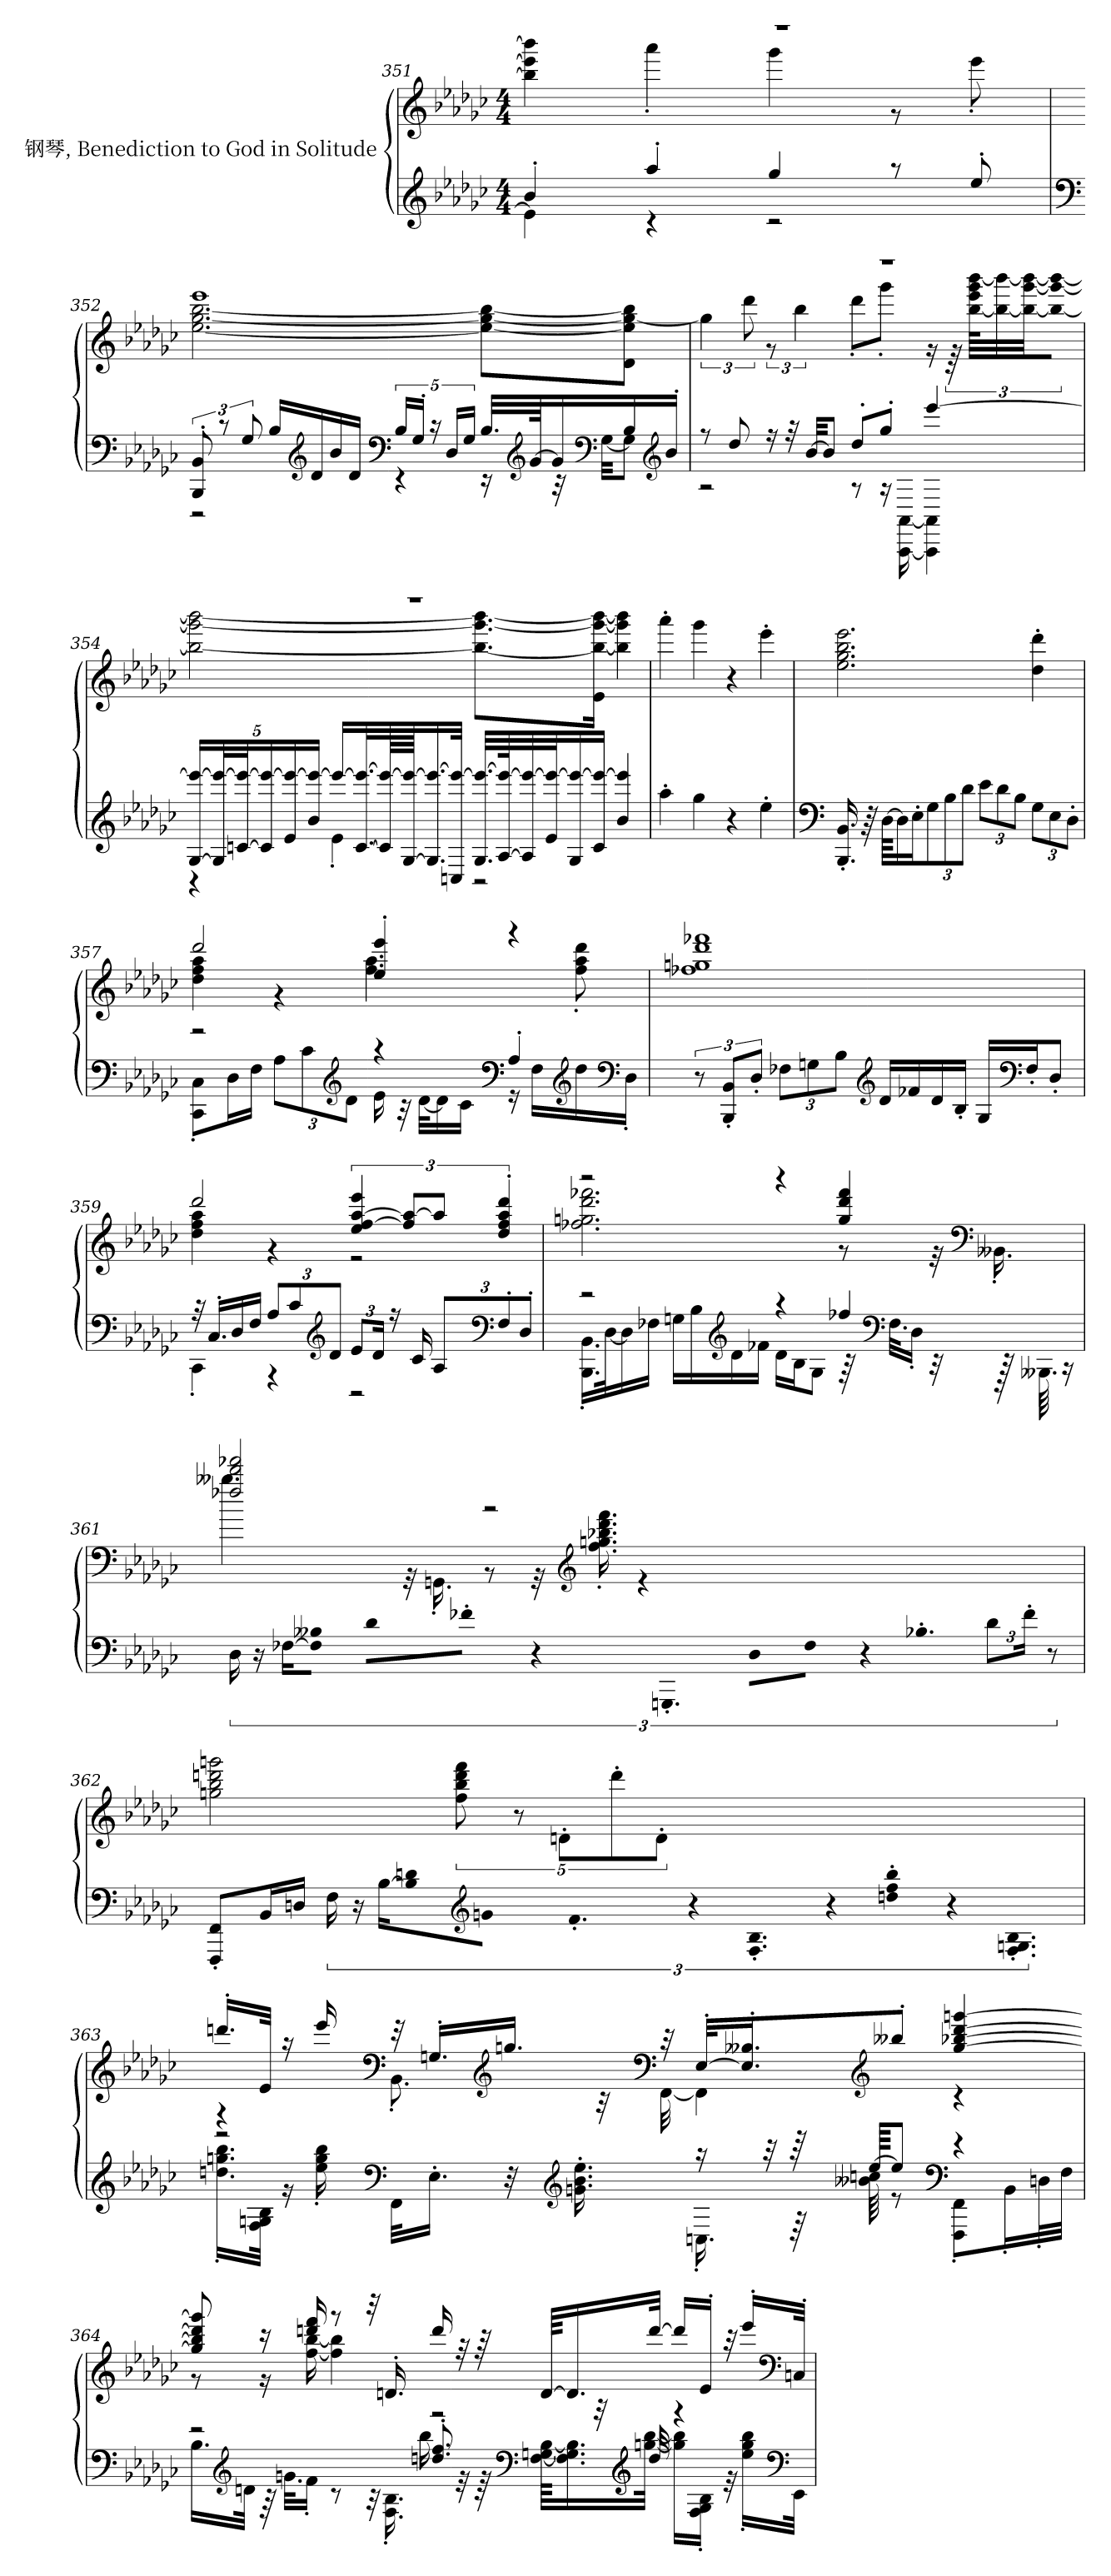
**kern	**kern
*part1	*part1
*staff2	*staff1
*I"钢琴, Benediction to God in Solitude	*
!!LO:LB:g=z
*clefG2	*clefG2
*k[b-e-a-d-g-c-]	*k[b-e-a-d-g-c-]
*M4/4	*M4/4
=351	=351
*^	*^
4b-'/	4e-\]	1r	4bb-\] 4eee-\] 4bbb-\]
4aa-'/	4r	.	4aaa-'\
4gg-/	2r	.	4ggg-\
8r	.	.	8r
8ee-'/	.	.	8eee-'\
=352	=352	=352	=352
*clefF4	*	*	*
12BBB-/' 12BB-/'	2r	1eee-	[2.ee-\ [2.gg-\ [2.bb-\
12r	.	.	.
12G-/	.	.	.
16B-/LL	.	.	.
*clefG2	*	*	*
16d-/	.	.	.
16b-/	.	.	.
16d-/JJ	.	.	.
*clefF4	*	*	*
20B-/LL	4r	.	.
20G-'/JJ	.	.	.
20r	.	.	.
20D-/LL	.	.	.
20G-/JJ	.	.	.
32.B-/LLL	16r	.	8ee-\_ 8gg-\_ 8bb-\_L
*clefG2	*	*	*
[64g-/JK	.	.	.
16g-/]	32r	.	.
*clefF4	*	*	*
.	[32G-\KKL	.	.
16B-/	8G-\J]	.	8d-\ 8ee-\] 8gg-\_ 8bb-\]J
*clefG2	*	*	*
16b-'/JJ	.	.	.
!!LO:LB:g=z	!!
=353	=353	=353	=353
8r	2r	1r	6gg-\]
8dd-/	.	.	.
.	.	.	12ddd-\
16r	.	.	12r
32r	.	.	.
.	.	.	6bb-\
[32b-/KKL	.	.	.
8b-/J]	.	.	.
8dd-'/L	8r	.	8ddd-'\L
8gg-'/J	16r	.	8ggg-'\J
.	[16AAA-\ [16AA-\	.	.
[4eee-/	4AAA-\] 4AA-\]	.	16r
.	.	.	96r
.	.	.	[96bb-\ 96eee-\ 96ggg-\ [96bbb-\KLLL
.	.	.	48bb-\_ 48bbb-\_
.	.	.	48bb-\_ [48ggg-\ 48bbb-\_JJ
.	.	.	8bb-\_ 8ggg-\_ 8bbb-\_J
!!LO:PB:g=z	!!
=354	=354	=354	=354
*Xbrackettup	*	*	*
[20G-/ 20eee-/_LL	4r	1r	2bb-\_ 2ggg-\_ 2bbb-\_
40G-/] 40eee-/_L	.	.	.
[40cn/ 40eee-/_J	.	.	.
20c/] 20eee-/_	.	.	.
20e-/ 20eee-/_	.	.	.
20b-/ 20eee-/_JJ	.	.	.
16eee-/LL_	4e-'\	.	.
[32.c/ 32.eee-/_L	.	.	.
128c/] 128eee-/_LL	.	.	.
[128G-/ 128eee-/_JJJ	.	.	.
16.G-/] 16.eee-/_	.	.	.
32Cn/ 32eee-/_JJk	.	.	.
32.G-/ 32.eee-/_LLL	2r	.	8.bb-\_ 8.ggg-\_ 8.bbb-\_L
[64A-/ 64eee-/_K	.	.	.
32A-/] 32eee-/_	.	.	.
32e-/ 32eee-/_J	.	.	.
16G-/ 16eee-/_	.	.	.
16c/ 16eee-/_JJ	.	.	16e-\ 16bb-\_ 16ggg-\_ 16bbb-\_Jk
4b-/ 4eee-/]	.	.	4bb-\] 4ggg-\] 4bbb-\]
*v	*v	*	*
*	*v	*v
=355	=355
4aa-'\	4aaa-'\
4gg-\	4ggg-\
4r	4r
4ee-'\	4eee-'\
!!LO:LB:g=z
=356	=356
*clefF4	*
16.BBB-/' 16.BB-/'	2.ee-\ 2.gg-\ 2.bb-\ 2.eee-\
64r	.
[64D-\KKLL	.
16D-\]	.
16E-'\J	.
12G-\	.
12B-\	.
12d-\J	.
12e-\L	.
12d-\	.
12B-\J	.
12G-\L	4dd-\' 4ddd-\'
12E-\	.
12D-'\J	.
=357	=357
*^	*^
2r	8CC-\' 8C-\'L	2ddd-/	4dd-\ 4ff\ 4aa-\
.	16D-\L	.	.
.	16F\JJ	.	.
.	12A-\L	.	4r
.	12c-\	.	.
*clefG2	*	*	*
.	12d-\J	.	.
4r	16e-\	4ee-/' 4eee-/'	4.ff\ 4.aa-\
.	32r	.	.
.	[32d-\KLL	.	.
.	16d-\]	.	.
.	16c-\JJ	.	.
*clefF4	*	*	*
4A-'/	16r	4r	.
.	16F\LL	.	.
*clefG2	*	*	*
.	16dd-\	.	8ff\' 8aa-\' 8ddd-\'
*clefF4	*	*	*
.	16D-'\JJ	.	.
*v	*v	*	*
*	*v	*v
!!LO:LB:g=z
=358	=358
*brackettup	*
12r	1ff-X 1ggn 1ddd- 1fff-X
12BBB-/' 12BB-/'L	.
12D-'/J	.
*Xbrackettup	*
12F-X\L	.
12Gn\	.
12B-\J	.
*clefG2	*
16d-/LL	.
16f-X/	.
16d-/	.
16B-'/JJ	.
16G/LL	.
*clefF4	*
16F-'/J	.
8D-'/J	.
=359	=359
*^	*^
32r	4CC-'\	2ddd-/	4dd-\ 4ff\ 4aa-\
16.C-'/LL	.	.	.
16D-/	.	.	.
16F/JJ	.	.	.
12A-/L	4r	.	4r
12c-/	.	.	.
*clefG2	*	*	*
12d-/J	.	.	.
12e-/L	2r	6ee-/ [6ff/ [6aa-/ 6eee-/	2r
24d-/Jk	.	.	.
16r	.	.	.
.	.	12ff/] 12aa-/_L	.
16c-/	.	.	.
12A-/L	.	12aa-/J]	.
*clefF4	*	*	*
12F'/	.	6dd-/' 6ff/' 6aa-/' 6ddd-/'	.
12D-'/J	.	.	.
!!LO:LB:g=z	!!
=360	=360	=360	=360
2r	16.BBB-\' 16.BB-\'LL	2r	2.ff-X\ 2.ggn\ 2.ddd-\ 2.fff-X\
.	[32D-\K	.	.
.	16D-\]	.	.
.	16F-X\JJ	.	.
.	16Gn\LL	.	.
.	16B-\	.	.
*clefG2	*	*	*
.	16d-\	.	.
.	16f-X\JJ	.	.
4r	16d-\LL	4r	.
.	16B-\J	.	.
.	8G\J	.	.
4ff-X/	64r	4gg/ 4ddd-/ 4fff-/	8r
*clefF4	*	*	*
.	32.F-\KLL	.	.
.	16D-'\JJ	.	.
.	32r	.	32r
*	*	*clefF4	*
.	128r	.	16.BB--X'\
.	64.BBB--X\	.	.
.	16r	.	.
*v	*v	*	*
!!LO:LB:g=z	!!
=361	=361	=361
*brackettup	*	*
24D-\	2ff-X/ 2ddd-/ 2fff-X/	4.bb--X\
24r	.	.
[24F-X\KL	.	.
8F-\] 8B--X\J	.	.
16d-\LL	.	.
16f-X'\JJ	.	.
32r	.	32r
16.GGGn'/	.	16.GGn'\
16D-\LL	2r	8r
16F-\JJ	.	.
32r	.	32r
*	*clefG2	*
16.B-X'\	.	16.ff-\' 16.ggn\' 16.bb-X\' 16.ddd-\' 16.fff-\'
*Xbrackettup	*	*
12d-\L	.	4r
24f-'\Jk	.	.
8r	.	.
*	*v	*v
!!LO:LB:g=z
=362	=362
8FFF/' 8FF/'L	2ggn\ 2bb-\ 2dddn\ 2gggn\
16BB-/L	.
16Dn/JJ	.
*brackettup	*
24F\	.
24r	.
[24B-\LL	.
16B-\] 16dn\	.
*clefG2	*
16gn\JJ	.
8.f'/	10ff\ 10bb-\ 10ddd\ 10fff\
.	10r
64r	.
.	10dn'\L
32.F/' 32.B-/'	.
16r	.
.	10ddd'\
16ddn\' 16ff\' 16bb-\'	.
32r	.
.	10d'\J
16.F/' 16.Gn/' 16.B-/'	.
!!LO:PB:g=z
=363	=363
*^	*^
2r	16.ddn\' 16.ggn\' 16.bb-\'LL	16.dddn'/LL	4r
.	32F\ 32Gn\ 32B-\JJk	32e-/JJk	.
.	16r	16r	.
.	16ee-\' 16gg\' 16bb-\'	16eee-/	.
*clefF4	*	*clefF4	*
.	32FF\KLL	32r	8.BB-'\
.	16.E-'\JJ	16.Gn'/LL	.
*	*	*clefG2	*
.	32r	16.ggn/JJ	.
*clefG2	*	*	*
.	16.gn\' 16.b-\' 16.ee-\'	.	.
.	.	.	32r
*	*	*clefF4	*
.	.	32r	[32FF\
16r	16.Cn'\	[32E-'/KLL	4FF\]
.	.	16.E-/]' 16.B--X/'J	.
32r	.	.	.
64r	64r	.	.
[64ee-/KKKL	64b--X\ 64ccn\	.	.
*	*	*clefG2	*
8ee-/J]	8r	8bb--X'/J	.
*clefF4	*	*	*
4r	8FFF\' 8FF\'L	[4gg/ [4bb-X/ [4ddd/ [4gggn/	4r
.	16BB-'\L	.	.
.	32Dn'\L	.	.
.	32F\JJJ	.	.
!!LO:LB:g=z	!!
=364	=364	=364	=364
2r	16.B-\LL	8gg/] 8bb-/] 8ddd/] 8ggg/]	8r
*clefG2	*	*	*
.	32dn\JJk	.	.
.	64r	16r	16r
.	32.gn\KLL	.	.
.	16f'\JJ	16dddn/ 16fff/	[16ff\ [16bb-\
.	8r	8r	4ff\] 4bb-\]
.	32r	32r	.
.	16.F\' 16.B-\'	16.dn'/	.
8.ddn/' 8.ff/'	16bb-\	16ddd/	2r
.	32r	32r	.
.	64r	64r	.
*clefF4	*	*	*
.	[64F\ [64Gn\ [64B-\KKLL	[64d/KKLL	.
.	16.F\] 16.G\] 16.B-\]	16.d/]	.
32r	.	.	.
*clefG2	*	*	*
32dd/	[32ggn\ [32bb-\JJk	[32ddd/JJk	.
4r	16gg\] 16bb-\]LL	16ddd/LL]	.
.	16F\' 16G\' 16B-\'JJ	16e-'/JJ	.
.	32r	32r	.
.	16ee-\' 16gg\' 16bb-\'LL	16eee-'/LL	.
*clefF4	*	*clefF4	*
.	32EE-\JJk	32Cn'/JJk	.
*v	*v	*	*
*	*v	*v
=	=
*-	*-
